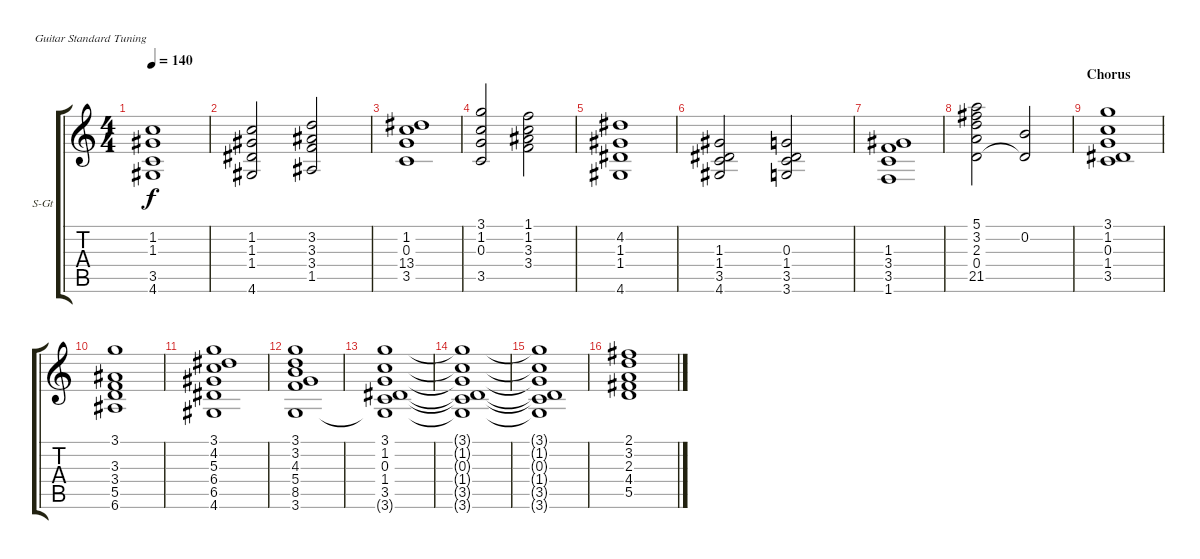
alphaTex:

\bracketExtendMode groupsimilarinstruments
\firstSystemTrackNameOrientation horizontal
\otherSystemsTrackNameOrientation horizontal
\track ("Strings I" "S-Gt") {instrument stringensemble1}
\staff {score tabs}
\tuning (E4 B3 G3 D3 A2 E2)
\displaytranspose 12
\ts (4 4)
\tempo 140
\clef g2
\ks c
(1.2 1.3 3.5 4.6).1{dy f} |
(1.2 1.3 1.4 4.6).2 (3.2 3.3 3.4 1.5).2 |
(1.2 0.3 13.4 3.5).1 |
(3.1 1.2 0.3 3.5).2 (1.1 1.2 3.3 3.4).2 |
(4.2 1.3 1.4 4.6).1 |
(1.3 1.4 3.5 4.6).2 (0.3 1.4 3.5 3.6).2 |
(1.3 3.4 3.5 1.6).1 |
(5.1 3.2 2.3 0.4 21.5).2 (0.2 0.4{t}).2 |
\section ("" "Chorus")
(3.1 1.2 0.3 1.4 3.5).1 |
(3.1 3.3 3.4 5.5 6.6).1 |
(3.1 4.2 5.3 6.4 6.5 4.6).1 |
(3.1 3.2 4.3 5.4 8.5 3.6).1 |
(3.1 1.2 0.3 1.4 3.5 3.6{t}).1 |
(3.1{t} 1.2{t} 0.3{t} 1.4{t} 3.5{t} 3.6{t}).1 |
(3.1{t} 1.2{t} 0.3{t} 1.4{t} 3.5{t} 3.6{t}).1 |
(2.1 3.2 2.3 4.4 5.5).1
